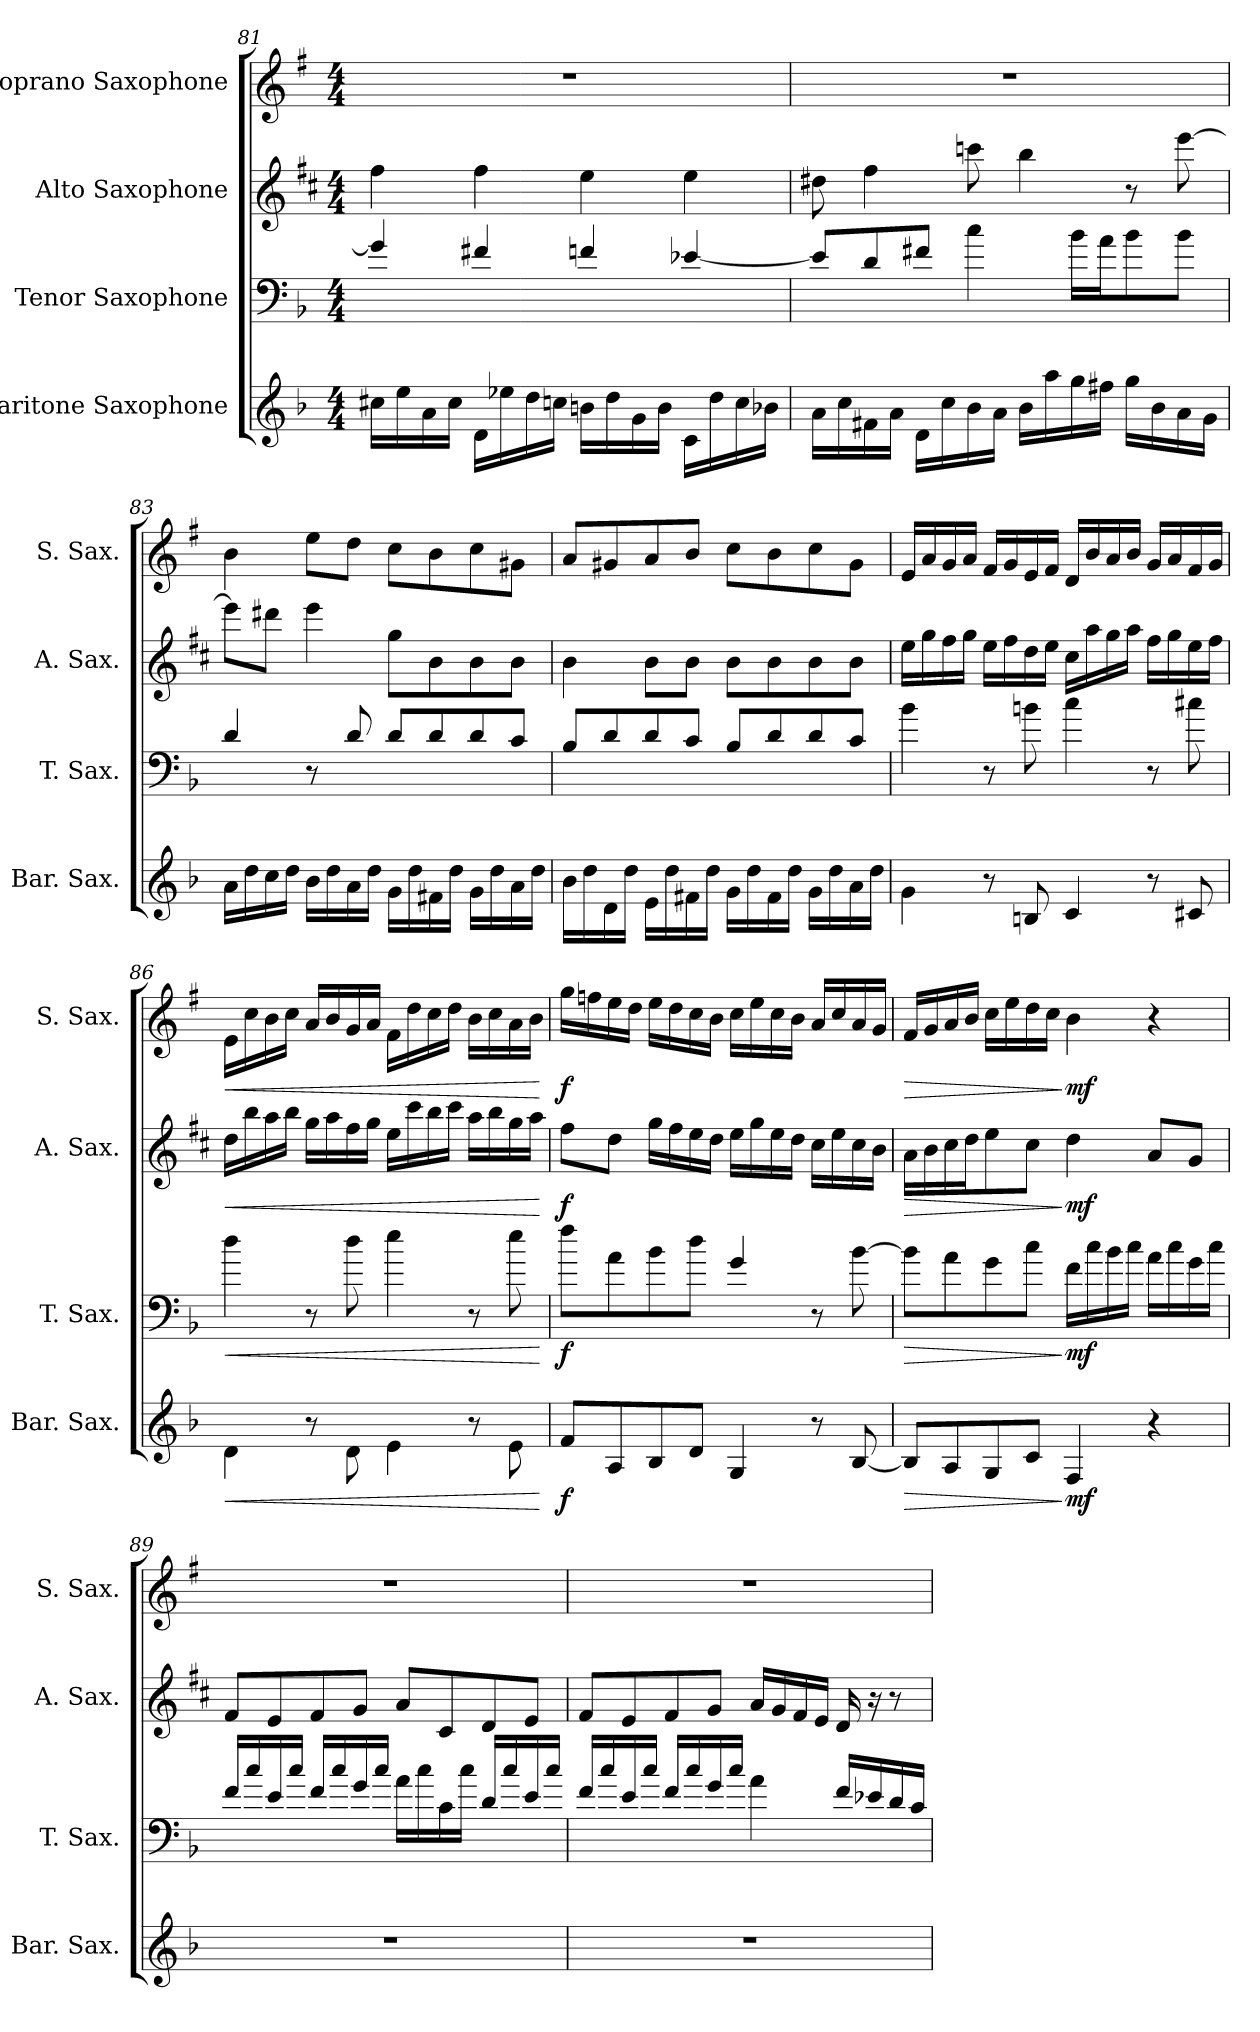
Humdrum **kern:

**kern	**dynam	**kern	**dynam	**kern	**dynam	**kern	**dynam
*part4	*part4	*part3	*part3	*part2	*part2	*part1	*part1
*staff4	*staff4	*staff3	*staff3	*staff2	*staff2	*staff1	*staff1
*I"Baritone Saxophone	*	*I"Tenor Saxophone	*	*I"Alto Saxophone	*	*I"Soprano Saxophone	*
*I'Bar. Sax.	*	*I'T. Sax.	*	*I'A. Sax.	*	*I'S. Sax.	*
*	*	*	*	*clefG2	*	*	*
*ITrd12c21	*	*ITrd8c14	*	*ITrd5c9	*	*ITrd1c2	*
*k[b-]	*	*k[b-]	*	*k[b-]	*	*k[b-]	*
*F:	*	*F:	*	*F:	*	*F:	*
*M4/4	*	*M4/4	*	*M4/4	*	*M4/4	*
=81	=81	=81	=81	=81	=81	=81	=81
16c#X\LL	.	4G/]	.	4a\	.	1r	.
16e\	.	.	.	.	.	.	.
16A\	.	.	.	.	.	.	.
16c#\JJ	.	.	.	.	.	.	.
16D\LL	.	4F#X/	.	4a\	.	.	.
16e-X\	.	.	.	.	.	.	.
16d\	.	.	.	.	.	.	.
16cn\JJ	.	.	.	.	.	.	.
16Bn\LL	.	4Fn/	.	4g\	.	.	.
16d\	.	.	.	.	.	.	.
16G\	.	.	.	.	.	.	.
16B\JJ	.	.	.	.	.	.	.
16C\LL	.	[4E-X/	.	4g\	.	.	.
16d\	.	.	.	.	.	.	.
16c\	.	.	.	.	.	.	.
16B-X\JJ	.	.	.	.	.	.	.
=82	=82	=82	=82	=82	=82	=82	=82
16A\LL	.	8E-/L]	.	8f#X\	.	1r	.
16c\	.	.	.	.	.	.	.
16F#X\	.	8D/	.	4a\	.	.	.
16A\JJ	.	.	.	.	.	.	.
16D\LL	.	8F#X/J	.	.	.	.	.
16c\	.	.	.	.	.	.	.
16B-\	.	4c\	.	8ee-X\	.	.	.
16A\JJ	.	.	.	.	.	.	.
16B-\LL	.	.	.	4dd\	.	.	.
16a\	.	.	.	.	.	.	.
16g\	.	16B-\LL	.	.	.	.	.
16f#X\JJ	.	16A\J	.	.	.	.	.
16g\LL	.	8B-\	.	8r	.	.	.
16B-\	.	.	.	.	.	.	.
16A\	.	8B-\J	.	[8gg\	.	.	.
16G\JJ	.	.	.	.	.	.	.
!!LO:LB:g=z
=83	=83	=83	=83	=83	=83	=83	=83
16A\LL	.	4D/	.	8gg\L]	.	4a\	.
16d\	.	.	.	.	.	.	.
16c\	.	.	.	8ff#X\J	.	.	.
16d\JJ	.	.	.	.	.	.	.
16B-\LL	.	8r	.	4gg\	.	8dd\L	.
16d\	.	.	.	.	.	.	.
16A\	.	8D/	.	.	.	8cc\J	.
16d\JJ	.	.	.	.	.	.	.
16G\LL	.	8D/L	.	8b-\L	.	8b-\L	.
16d\	.	.	.	.	.	.	.
16F#X\	.	8D/	.	8d\	.	8a\	.
16d\JJ	.	.	.	.	.	.	.
16G\LL	.	8D/	.	8d\	.	8b-\	.
16d\	.	.	.	.	.	.	.
16A\	.	8C/J	.	8d\J	.	8f#X\J	.
16d\JJ	.	.	.	.	.	.	.
=84	=84	=84	=84	=84	=84	=84	=84
16B-\LL	.	8BB-/L	.	4d\	.	8g/L	.
16d\	.	.	.	.	.	.	.
16D\	.	8D/	.	.	.	8f#X/	.
16d\JJ	.	.	.	.	.	.	.
16E\LL	.	8D/	.	8d\L	.	8g/	.
16d\	.	.	.	.	.	.	.
16F#X\	.	8C/J	.	8d\J	.	8a/J	.
16d\JJ	.	.	.	.	.	.	.
16G\LL	.	8BB-/L	.	8d\L	.	8b-\L	.
16d\	.	.	.	.	.	.	.
16F#\	.	8D/	.	8d\	.	8a\	.
16d\JJ	.	.	.	.	.	.	.
16G\LL	.	8D/	.	8d\	.	8b-\	.
16d\	.	.	.	.	.	.	.
16A\	.	8C/J	.	8d\J	.	8f#\J	.
16d\JJ	.	.	.	.	.	.	.
=85	=85	=85	=85	=85	=85	=85	=85
4G\	.	4B-\	.	16g\LL	.	16d/LL	.
.	.	.	.	16b-\	.	16g/	.
.	.	.	.	16a\	.	16f/	.
.	.	.	.	16b-\JJ	.	16g/JJ	.
8r	.	8r	.	16g\LL	.	16e/LL	.
.	.	.	.	16a\	.	16f/	.
8BBn/	.	8Bn\	.	16f\	.	16d/	.
.	.	.	.	16g\JJ	.	16e/JJ	.
4C/	.	4c\	.	16e\LL	.	16c/LL	.
.	.	.	.	16cc\	.	16a/	.
.	.	.	.	16b-\	.	16g/	.
.	.	.	.	16cc\JJ	.	16a/JJ	.
8r	.	8r	.	16a\LL	.	16f/LL	.
.	.	.	.	16b-\	.	16g/	.
8C#X/	.	8c#X\	.	16g\	.	16e/	.
.	.	.	.	16a\JJ	.	16f/JJ	.
=86	=86	=86	=86	=86	=86	=86	=86
!	!LO:HP:b	!	!LO:HP:b	!	!LO:HP:b	!	!LO:HP:b
4D\	<	4d\	<	16f\LL	<	16d\LL	<
.	.	.	.	16dd\	.	16b-\	.
.	.	.	.	16cc\	.	16a\	.
.	.	.	.	16dd\JJ	.	16b-\JJ	.
8r	.	8r	.	16b-\LL	.	16g/LL	.
.	.	.	.	16cc\	.	16a/	.
8D\	.	8d\	.	16a\	.	16f/	.
.	.	.	.	16b-\JJ	.	16g/JJ	.
4E\	.	4e\	.	16g\LL	.	16e\LL	.
.	.	.	.	16ee\	.	16cc\	.
.	.	.	.	16dd\	.	16b-\	.
.	.	.	.	16ee\JJ	.	16cc\JJ	.
8r	.	8r	.	16cc\LL	.	16a\LL	.
.	.	.	.	16dd\	.	16b-\	.
8E\	.	8e\	.	16b-\	.	16g\	.
.	.	.	.	16cc\JJ	.	16a\JJ	.
.	[	.	[	.	[	.	[
!!LO:LB:g=z
=87	=87	=87	=87	=87	=87	=87	=87
!	!LO:DY:b	!	!LO:DY:b	!	!LO:DY:b	!	!LO:DY:b
8F/L	f	8f\L	f	8a\L	f	16ff\LL	f
.	.	.	.	.	.	16ee-X\	.
8AA/	.	8A\	.	8f\J	.	16dd\	.
.	.	.	.	.	.	16cc\JJ	.
8BB-/	.	8B-\	.	16b-\LL	.	16dd\LL	.
.	.	.	.	16a\	.	16cc\	.
8D/J	.	8d\J	.	16g\	.	16b-\	.
.	.	.	.	16f\JJ	.	16a\JJ	.
4GG/	.	4G/	.	16g\LL	.	16b-\LL	.
.	.	.	.	16b-\	.	16dd\	.
.	.	.	.	16g\	.	16b-\	.
.	.	.	.	16f\JJ	.	16a\JJ	.
8r	.	8r	.	16e\LL	.	16g/LL	.
.	.	.	.	16g\	.	16b-/	.
[8BB-/	.	[8B-\	.	16e\	.	16g/	.
.	.	.	.	16d\JJ	.	16f/JJ	.
=88	=88	=88	=88	=88	=88	=88	=88
!	!LO:HP:b	!	!LO:HP:b	!	!LO:HP:b	!	!LO:HP:b
8BB-/L]	>	8B-\L]	>	16c\LL	>	16e/LL	>
.	.	.	.	16d\	.	16f/	.
8AA/	.	8A\	.	16e\	.	16g/	.
.	.	.	.	16f\J	.	16a/JJ	.
8GG/	.	8G\	.	8g\	.	16b-\LL	.
.	.	.	.	.	.	16dd\	.
8C/J	.	8c\J	.	8e\J	.	16cc\	.
.	.	.	.	.	.	16b-\JJ	.
!	!LO:DY:n=1:b	!	!LO:DY:n=1:b	!	!LO:DY:n=1:b	!	!LO:DY:n=1:b
4FF/	] mf	16F\LL	] mf	4f\	] mf	4a\	] mf
.	.	16c\	.	.	.	.	.
.	.	16B-\	.	.	.	.	.
.	.	16c\JJ	.	.	.	.	.
4r	.	16A\LL	.	8c/L	.	4r	.
.	.	16c\	.	.	.	.	.
.	.	16G\	.	8B-/J	.	.	.
.	.	16c\JJ	.	.	.	.	.
=89	=89	=89	=89	=89	=89	=89	=89
1r	.	16F/LL	.	8A/L	.	1r	.
.	.	16c/	.	.	.	.	.
.	.	16E/	.	8G/	.	.	.
.	.	16c/JJ	.	.	.	.	.
.	.	16F/LL	.	8A/	.	.	.
.	.	16c/	.	.	.	.	.
.	.	16G/	.	8B-/J	.	.	.
.	.	16c/JJ	.	.	.	.	.
.	.	16A\LL	.	8c/L	.	.	.
.	.	16c\	.	.	.	.	.
.	.	16C\	.	8E/	.	.	.
.	.	16c\JJ	.	.	.	.	.
.	.	16D/LL	.	8F/	.	.	.
.	.	16c/	.	.	.	.	.
.	.	16E/	.	8G/J	.	.	.
.	.	16c/JJ	.	.	.	.	.
=90	=90	=90	=90	=90	=90	=90	=90
1r	.	16F/LL	.	8A/L	.	1r	.
.	.	16c/	.	.	.	.	.
.	.	16E/	.	8G/	.	.	.
.	.	16c/JJ	.	.	.	.	.
.	.	16F/LL	.	8A/	.	.	.
.	.	16c/	.	.	.	.	.
.	.	16G/	.	8B-/J	.	.	.
.	.	16c/JJ	.	.	.	.	.
.	.	4A\	.	16c/LL	.	.	.
.	.	.	.	16B-/	.	.	.
.	.	.	.	16A/	.	.	.
.	.	.	.	16G/JJ	.	.	.
.	.	16F/LL	.	16F/	.	.	.
.	.	16E-X/	.	16r	.	.	.
.	.	16D/	.	8r	.	.	.
.	.	16C/JJ	.	.	.	.	.
=	=	=	=	=	=	=	=
*-	*-	*-	*-	*-	*-	*-	*-
